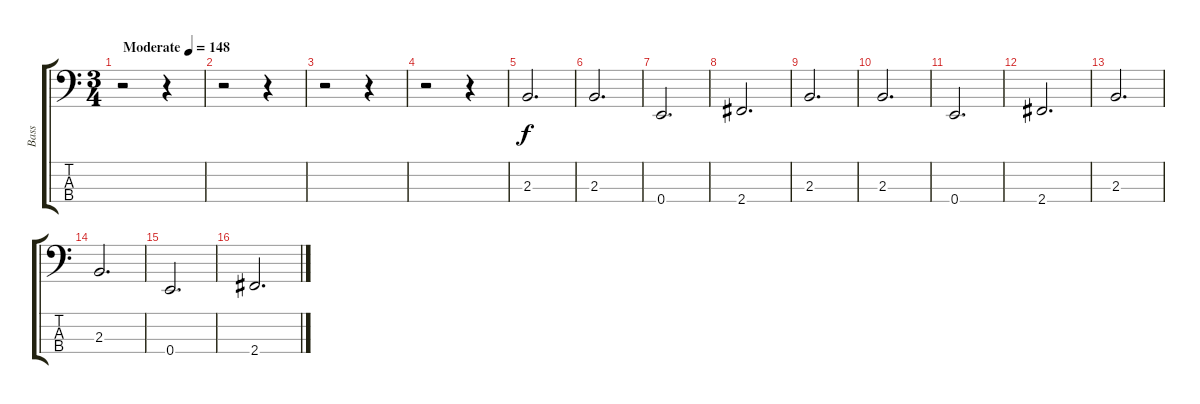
\track ("Bass" "Bass") {instrument fretlessbass}
\staff {score tabs}
\tuning (G2 D2 A1 E1) {hide}
\ts (3 4)
\tempo (148 "Moderate")
\clef f4
\ks c
r.2{dy f instrument fretlessbass} r.4 |
r.2 r.4 |
r.2 r.4 |
r.2 r.4 |
2.3.2{d} |
2.3.2{d} |
0.4.2{d} |
2.4.2{d} |
2.3.2{d} |
2.3.2{d} |
0.4.2{d} |
2.4.2{d} |
2.3.2{d} |
2.3.2{d} |
0.4.2{d} |
2.4.2{d}
